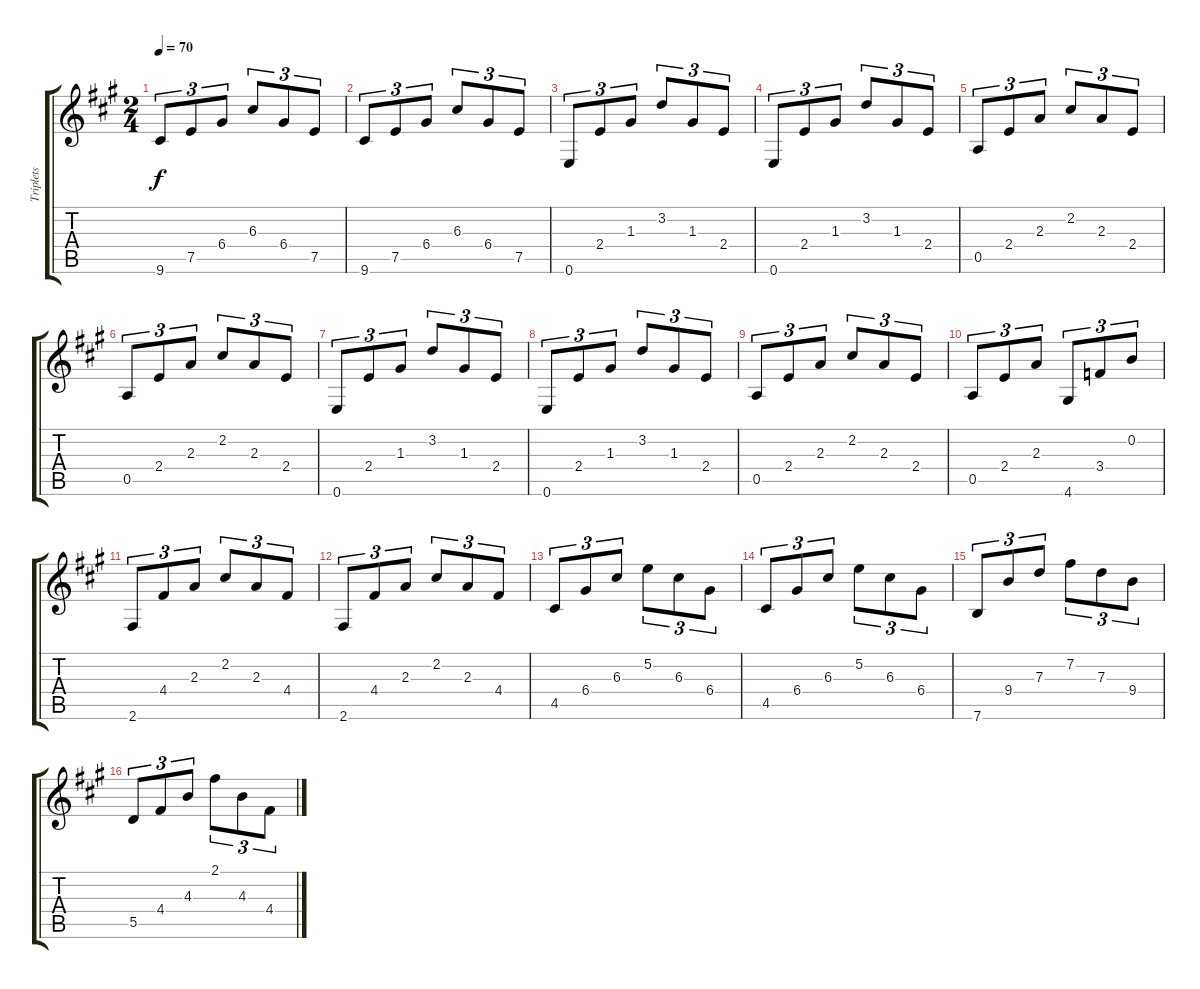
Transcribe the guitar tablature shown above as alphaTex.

\track ("Triplets" "Triplets") {instrument acousticguitarnylon}
\staff {score tabs}
\tuning (E4 B3 G3 D3 A2 E2) {hide}
\ts (2 4)
\tempo 70
\clef g2
\ks a
9.6.8{tu (3 2) dy f} 7.5.8{tu (3 2)} 6.4.8{tu (3 2)} 6.3.8{tu (3 2)} 6.4.8{tu (3 2)} 7.5.8{tu (3 2)} |
9.6.8{tu (3 2)} 7.5.8{tu (3 2)} 6.4.8{tu (3 2)} 6.3.8{tu (3 2)} 6.4.8{tu (3 2)} 7.5.8{tu (3 2)} |
0.6.8{tu (3 2)} 2.4.8{tu (3 2)} 1.3.8{tu (3 2)} 3.2.8{tu (3 2)} 1.3.8{tu (3 2)} 2.4.8{tu (3 2)} |
0.6.8{tu (3 2)} 2.4.8{tu (3 2)} 1.3.8{tu (3 2)} 3.2.8{tu (3 2)} 1.3.8{tu (3 2)} 2.4.8{tu (3 2)} |
0.5.8{tu (3 2)} 2.4.8{tu (3 2)} 2.3.8{tu (3 2)} 2.2.8{tu (3 2)} 2.3.8{tu (3 2)} 2.4.8{tu (3 2)} |
0.5.8{tu (3 2)} 2.4.8{tu (3 2)} 2.3.8{tu (3 2)} 2.2.8{tu (3 2)} 2.3.8{tu (3 2)} 2.4.8{tu (3 2)} |
0.6.8{tu (3 2)} 2.4.8{tu (3 2)} 1.3.8{tu (3 2)} 3.2.8{tu (3 2)} 1.3.8{tu (3 2)} 2.4.8{tu (3 2)} |
0.6.8{tu (3 2)} 2.4.8{tu (3 2)} 1.3.8{tu (3 2)} 3.2.8{tu (3 2)} 1.3.8{tu (3 2)} 2.4.8{tu (3 2)} |
0.5.8{tu (3 2)} 2.4.8{tu (3 2)} 2.3.8{tu (3 2)} 2.2.8{tu (3 2)} 2.3.8{tu (3 2)} 2.4.8{tu (3 2)} |
0.5.8{tu (3 2)} 2.4.8{tu (3 2)} 2.3.8{tu (3 2)} 4.6.8{tu (3 2)} 3.4.8{tu (3 2)} 0.2.8{tu (3 2)} |
2.6.8{tu (3 2)} 4.4.8{tu (3 2)} 2.3.8{tu (3 2)} 2.2.8{tu (3 2)} 2.3.8{tu (3 2)} 4.4.8{tu (3 2)} |
2.6.8{tu (3 2)} 4.4.8{tu (3 2)} 2.3.8{tu (3 2)} 2.2.8{tu (3 2)} 2.3.8{tu (3 2)} 4.4.8{tu (3 2)} |
4.5.8{tu (3 2)} 6.4.8{tu (3 2)} 6.3.8{tu (3 2)} 5.2.8{tu (3 2)} 6.3.8{tu (3 2)} 6.4.8{tu (3 2)} |
4.5.8{tu (3 2)} 6.4.8{tu (3 2)} 6.3.8{tu (3 2)} 5.2.8{tu (3 2)} 6.3.8{tu (3 2)} 6.4.8{tu (3 2)} |
7.6.8{tu (3 2)} 9.4.8{tu (3 2)} 7.3.8{tu (3 2)} 7.2.8{tu (3 2)} 7.3.8{tu (3 2)} 9.4.8{tu (3 2)} |
5.5.8{tu (3 2)} 4.4.8{tu (3 2)} 4.3.8{tu (3 2)} 2.1.8{tu (3 2)} 4.3.8{tu (3 2)} 4.4.8{tu (3 2)}
